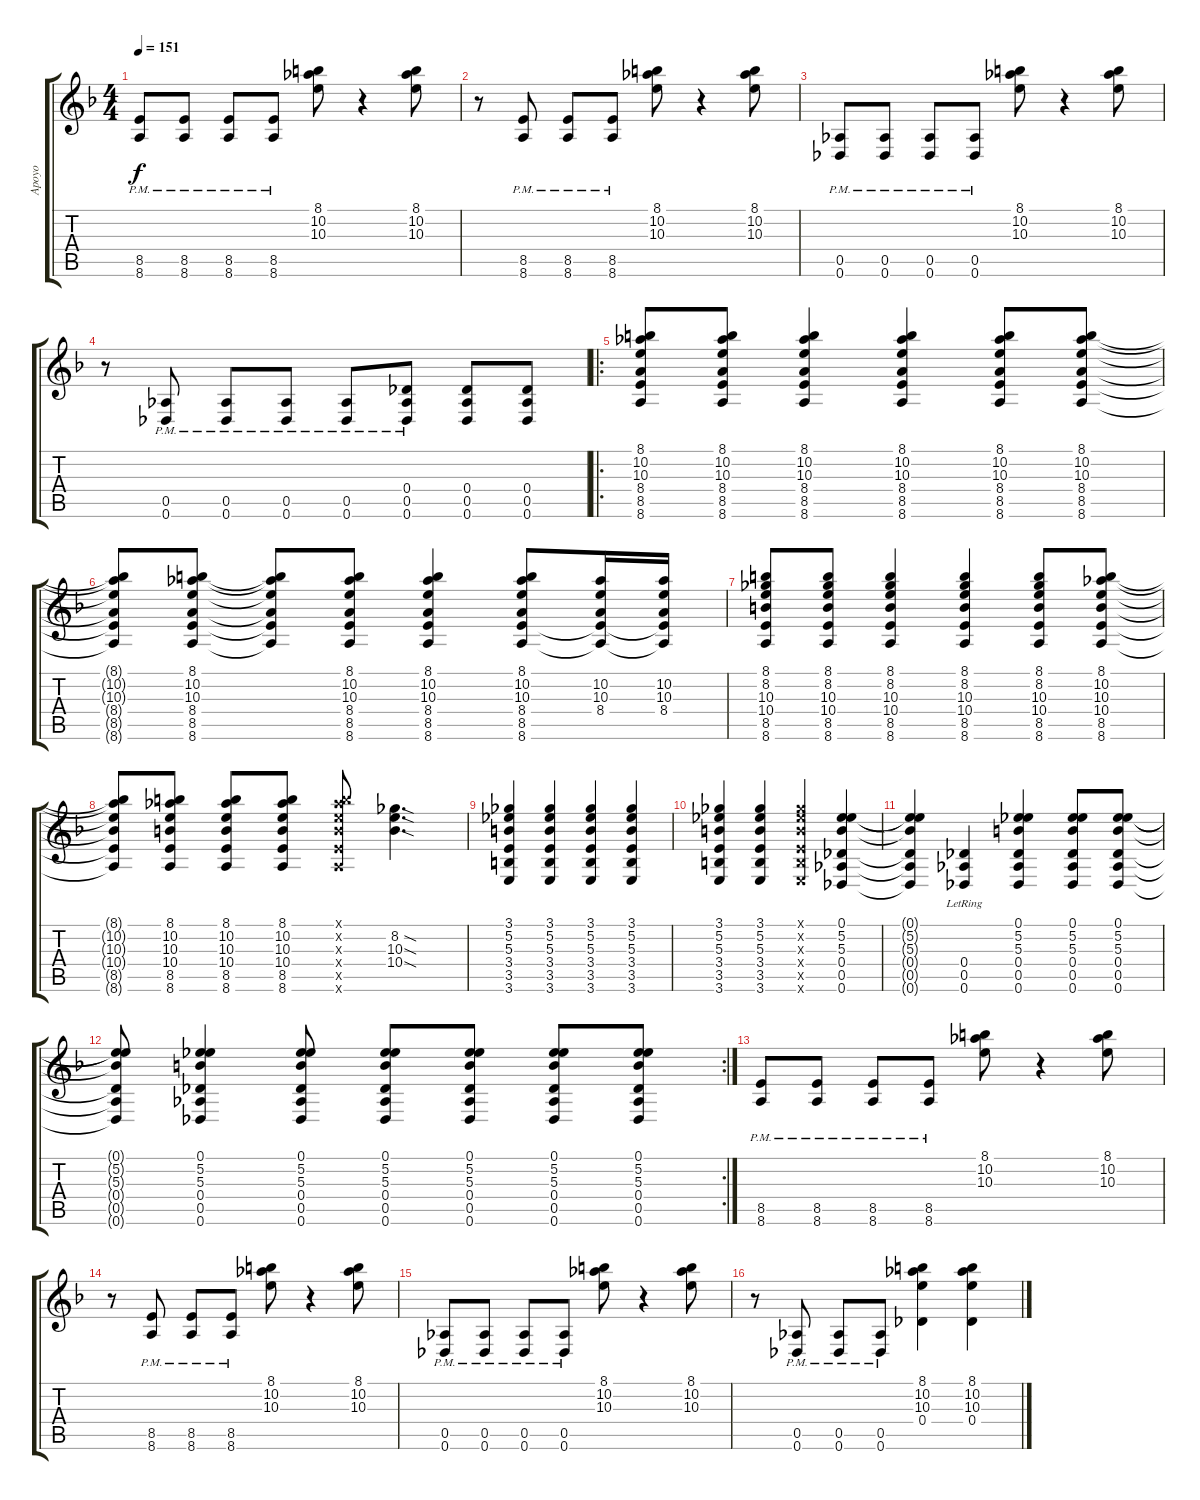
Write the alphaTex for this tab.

\track ("Apoyo" "Apoyo") {instrument overdrivenguitar}
\staff {score tabs}
\tuning (Eb4 Bb3 Gb3 Db3 Ab2 Db2) {hide}
\ts (4 4)
\tempo 151
\clef g2
\ks f
(8.5{pm} 8.6{pm}).8{dy f} (8.5{pm} 8.6{pm}).8 (8.5{pm} 8.6{pm}).8 (8.5{pm} 8.6{pm}).8 (8.1 10.2 10.3).8 r.4 (8.1 10.2 10.3).8 |
r.8 (8.5{pm} 8.6{pm}).8 (8.5{pm} 8.6{pm}).8 (8.5{pm} 8.6{pm}).8 (8.1 10.2 10.3).8 r.4 (8.1 10.2 10.3).8 |
(0.5{pm} 0.6{pm}).8 (0.5{pm} 0.6{pm}).8 (0.5{pm} 0.6{pm}).8 (0.5{pm} 0.6{pm}).8 (8.1 10.2 10.3).8 r.4 (8.1 10.2 10.3).8 |
r.8 (0.5{pm} 0.6{pm}).8 (0.5{pm} 0.6{pm}).8 (0.5{pm} 0.6{pm}).8 (0.5{pm} 0.6{pm}).8 (0.4{pm} 0.5{pm} 0.6{pm}).8 (0.4 0.5 0.6).8 (0.4 0.5 0.6).8 |
\ro
(8.1 10.2 10.3 8.4 8.5 8.6).8 (8.1 10.2 10.3 8.4 8.5 8.6).8 (8.1 10.2 10.3 8.4 8.5 8.6).4 (8.1 10.2 10.3 8.4 8.5 8.6).4 (8.1 10.2 10.3 8.4 8.5 8.6).8 (8.1 10.2 10.3 8.4 8.5 8.6).8 |
(8.1{t} 10.2{t} 10.3{t} 8.4{t} 8.5{t} 8.6{t}).8 (8.1 10.2 10.3 8.4 8.5 8.6).8 (8.1{t} 10.2{t} 10.3{t} 8.4{t} 8.5{t} 8.6{t}).8 (8.1 10.2 10.3 8.4 8.5 8.6).8 (8.1 10.2 10.3 8.4 8.5 8.6).4 (8.1 10.2 10.3 8.4 8.5 8.6).8 (10.2 10.3 8.4 8.5{t} 8.6{t}).16 (10.2 10.3 8.4 8.5{t} 8.6{t}).16 |
(8.1 8.2 10.3 10.4 8.5 8.6).8 (8.1 8.2 10.3 10.4 8.5 8.6).8 (8.1 8.2 10.3 10.4 8.5 8.6).4 (8.1 8.2 10.3 10.4 8.5 8.6).4 (8.1 8.2 10.3 10.4 8.5 8.6).8 (8.1 10.2 10.3 10.4 8.5 8.6).8 |
(8.1{t} 10.2{t} 10.3{t} 10.4{t} 8.5{t} 8.6{t}).8 (8.1 10.2 10.3 10.4 8.5 8.6).8 (8.1 10.2 10.3 10.4 8.5 8.6).8 (8.1 10.2 10.3 10.4 8.5 8.6).8 (8.1{x} 10.2{x} 10.3{x} 10.4{x} 8.5{x} 8.6{x}).8 (8.2{sod} 10.3{sod} 10.4{sod}).4{d} |
(3.1 5.2 5.3 3.4 3.5 3.6).4 (3.1 5.2 5.3 3.4 3.5 3.6).4 (3.1 5.2 5.3 3.4 3.5 3.6).4 (3.1 5.2 5.3 3.4 3.5 3.6).4 |
(3.1 5.2 5.3 3.4 3.5 3.6).4 (3.1 5.2 5.3 3.4 3.5 3.6).4 (3.1{x} 5.2{x} 5.3{x} 3.4{x} 3.5{x} 3.6{x}).4 (0.1 5.2 5.3 0.4 0.5 0.6).4 |
(0.1{t} 5.2{t} 5.3{t} 0.4{t} 0.5{t} 0.6{t}).4 (0.4{lr} 0.5{lr} 0.6{lr}).4 (0.1 5.2 5.3 0.4 0.5 0.6).4 (0.1 5.2 5.3 0.4 0.5 0.6).8 (0.1 5.2 5.3 0.4 0.5 0.6).8 |
\rc 2
(0.1{t} 5.2{t} 5.3{t} 0.4{t} 0.5{t} 0.6{t}).8 (0.1 5.2 5.3 0.4 0.5 0.6).4 (0.1 5.2 5.3 0.4 0.5 0.6).8 (0.1 5.2 5.3 0.4 0.5 0.6).8 (0.1 5.2 5.3 0.4 0.5 0.6).8 (0.1 5.2 5.3 0.4 0.5 0.6).8 (0.1 5.2 5.3 0.4 0.5 0.6).8 |
(8.5{pm} 8.6{pm}).8 (8.5{pm} 8.6{pm}).8 (8.5{pm} 8.6{pm}).8 (8.5{pm} 8.6{pm}).8 (8.1 10.2 10.3).8 r.4 (8.1 10.2 10.3).8 |
r.8 (8.5{pm} 8.6{pm}).8 (8.5{pm} 8.6{pm}).8 (8.5{pm} 8.6{pm}).8 (8.1 10.2 10.3).8 r.4 (8.1 10.2 10.3).8 |
(0.5{pm} 0.6{pm}).8 (0.5{pm} 0.6{pm}).8 (0.5{pm} 0.6{pm}).8 (0.5{pm} 0.6{pm}).8 (8.1 10.2 10.3).8 r.4 (8.1 10.2 10.3).8 |
r.8 (0.5{pm} 0.6{pm}).8 (0.5{pm} 0.6{pm}).8 (0.5{pm} 0.6{pm}).8 (8.1 10.2 10.3 0.4).4 (8.1 10.2 10.3 0.4).4
